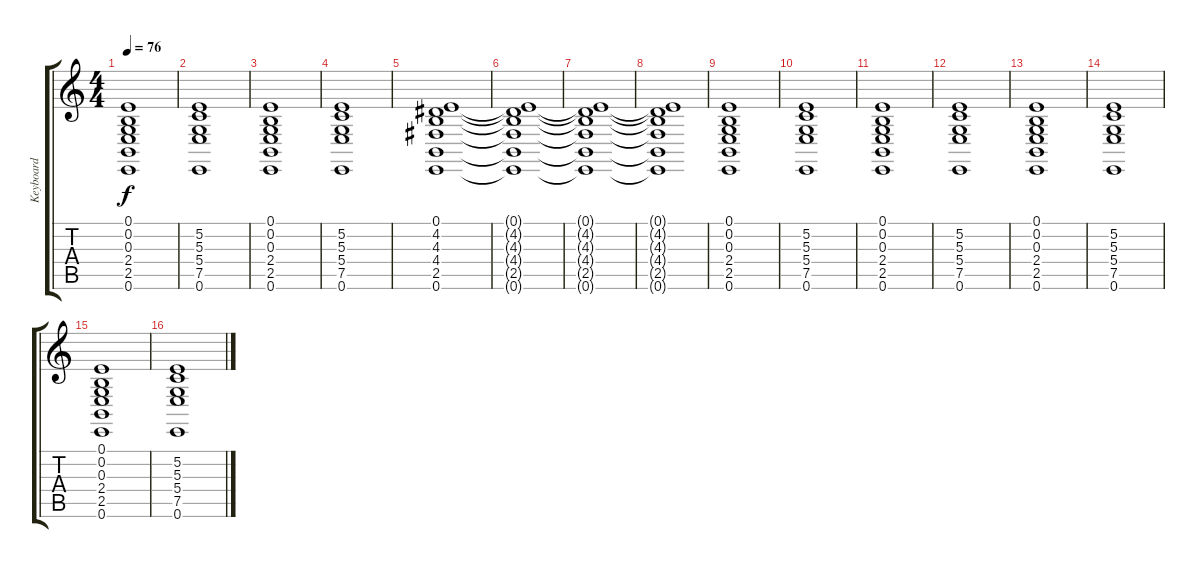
\track ("Keyboard" "Keyboard") {instrument stringensemble1}
\staff {score tabs}
\tuning (E4 B3 G3 D3 A2 E2) {hide}
\ts (4 4)
\tempo 76
\clef g2
\ks c
(0.1 0.2 0.3 2.4 2.5 0.6).1{dy f} |
(5.2 5.3 5.4 7.5 0.6).1 |
(0.1 0.2 0.3 2.4 2.5 0.6).1 |
(5.2 5.3 5.4 7.5 0.6).1 |
(0.1 4.2 4.3 4.4 2.5 0.6).1 |
(0.1{t} 4.2{t} 4.3{t} 4.4{t} 2.5{t} 0.6{t}).1 |
(0.1{t} 4.2{t} 4.3{t} 4.4{t} 2.5{t} 0.6{t}).1 |
(0.1{t} 4.2{t} 4.3{t} 4.4{t} 2.5{t} 0.6{t}).1 |
(0.1 0.2 0.3 2.4 2.5 0.6).1 |
(5.2 5.3 5.4 7.5 0.6).1 |
(0.1 0.2 0.3 2.4 2.5 0.6).1 |
(5.2 5.3 5.4 7.5 0.6).1 |
(0.1 0.2 0.3 2.4 2.5 0.6).1 |
(5.2 5.3 5.4 7.5 0.6).1 |
(0.1 0.2 0.3 2.4 2.5 0.6).1 |
(5.2 5.3 5.4 7.5 0.6).1
